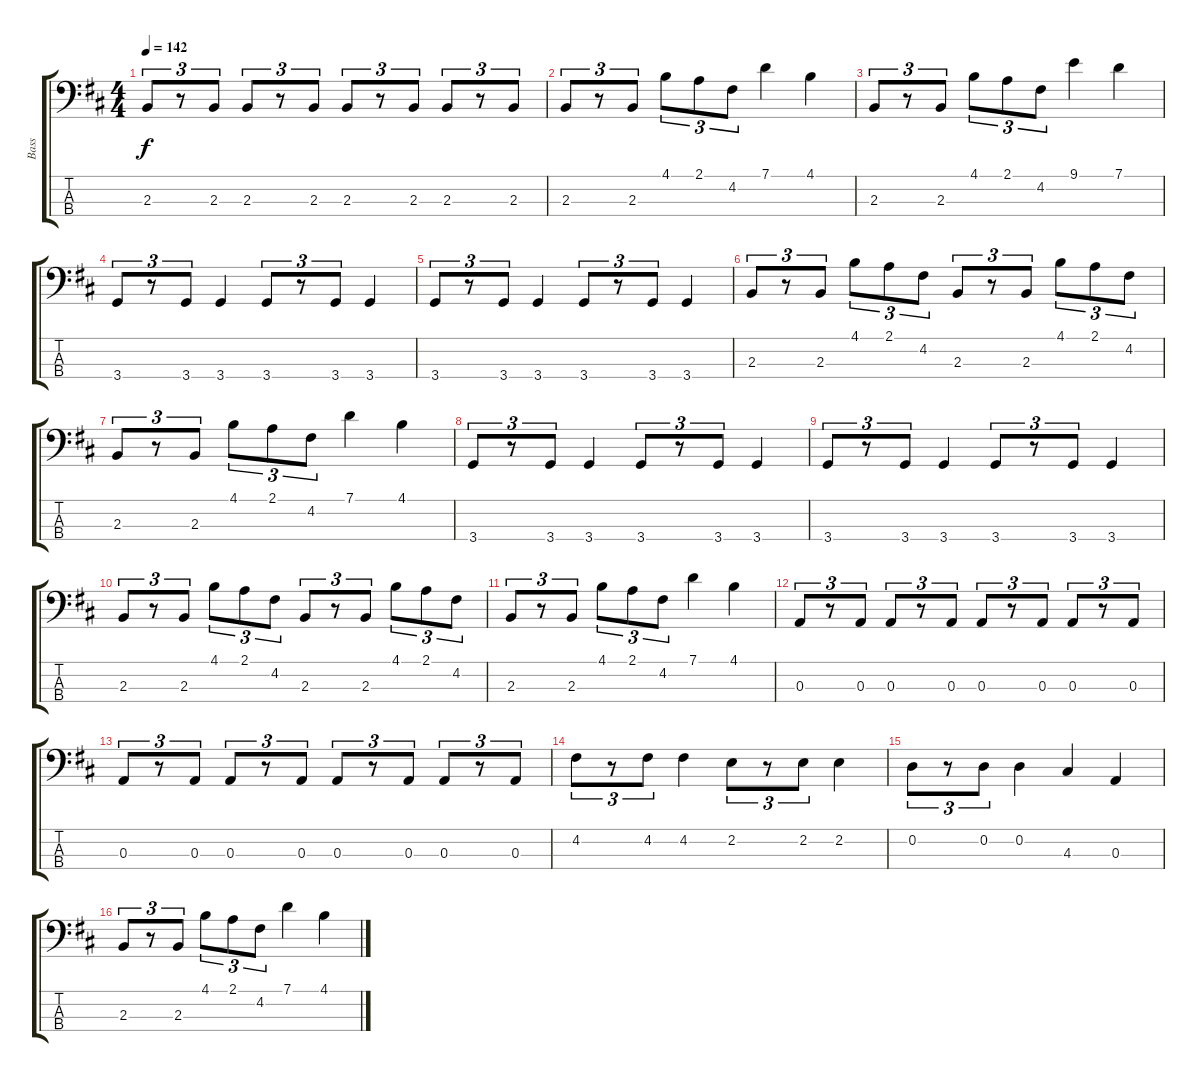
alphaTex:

\track ("Bass" "Bass") {instrument electricbassfinger}
\staff {score tabs}
\tuning (G2 D2 A1 E1) {hide}
\ts (4 4)
\tempo 142
\clef f4
\ks bminor
2.3.8{tu (3 2) dy f} r.8{tu (3 2)} 2.3.8{tu (3 2)} 2.3.8{tu (3 2)} r.8{tu (3 2)} 2.3.8{tu (3 2)} 2.3.8{tu (3 2)} r.8{tu (3 2)} 2.3.8{tu (3 2)} 2.3.8{tu (3 2)} r.8{tu (3 2)} 2.3.8{tu (3 2)} |
2.3.8{tu (3 2)} r.8{tu (3 2)} 2.3.8{tu (3 2)} 4.1.8{tu (3 2)} 2.1.8{tu (3 2)} 4.2.8{tu (3 2)} 7.1.4 4.1.4 |
2.3.8{tu (3 2)} r.8{tu (3 2)} 2.3.8{tu (3 2)} 4.1.8{tu (3 2)} 2.1.8{tu (3 2)} 4.2.8{tu (3 2)} 9.1.4 7.1.4 |
3.4.8{tu (3 2)} r.8{tu (3 2)} 3.4.8{tu (3 2)} 3.4.4 3.4.8{tu (3 2)} r.8{tu (3 2)} 3.4.8{tu (3 2)} 3.4.4 |
3.4.8{tu (3 2)} r.8{tu (3 2)} 3.4.8{tu (3 2)} 3.4.4 3.4.8{tu (3 2)} r.8{tu (3 2)} 3.4.8{tu (3 2)} 3.4.4 |
2.3.8{tu (3 2)} r.8{tu (3 2)} 2.3.8{tu (3 2)} 4.1.8{tu (3 2)} 2.1.8{tu (3 2)} 4.2.8{tu (3 2)} 2.3.8{tu (3 2)} r.8{tu (3 2)} 2.3.8{tu (3 2)} 4.1.8{tu (3 2)} 2.1.8{tu (3 2)} 4.2.8{tu (3 2)} |
2.3.8{tu (3 2)} r.8{tu (3 2)} 2.3.8{tu (3 2)} 4.1.8{tu (3 2)} 2.1.8{tu (3 2)} 4.2.8{tu (3 2)} 7.1.4 4.1.4 |
3.4.8{tu (3 2)} r.8{tu (3 2)} 3.4.8{tu (3 2)} 3.4.4 3.4.8{tu (3 2)} r.8{tu (3 2)} 3.4.8{tu (3 2)} 3.4.4 |
3.4.8{tu (3 2)} r.8{tu (3 2)} 3.4.8{tu (3 2)} 3.4.4 3.4.8{tu (3 2)} r.8{tu (3 2)} 3.4.8{tu (3 2)} 3.4.4 |
2.3.8{tu (3 2)} r.8{tu (3 2)} 2.3.8{tu (3 2)} 4.1.8{tu (3 2)} 2.1.8{tu (3 2)} 4.2.8{tu (3 2)} 2.3.8{tu (3 2)} r.8{tu (3 2)} 2.3.8{tu (3 2)} 4.1.8{tu (3 2)} 2.1.8{tu (3 2)} 4.2.8{tu (3 2)} |
2.3.8{tu (3 2)} r.8{tu (3 2)} 2.3.8{tu (3 2)} 4.1.8{tu (3 2)} 2.1.8{tu (3 2)} 4.2.8{tu (3 2)} 7.1.4 4.1.4 |
0.3.8{tu (3 2)} r.8{tu (3 2)} 0.3.8{tu (3 2)} 0.3.8{tu (3 2)} r.8{tu (3 2)} 0.3.8{tu (3 2)} 0.3.8{tu (3 2)} r.8{tu (3 2)} 0.3.8{tu (3 2)} 0.3.8{tu (3 2)} r.8{tu (3 2)} 0.3.8{tu (3 2)} |
0.3.8{tu (3 2)} r.8{tu (3 2)} 0.3.8{tu (3 2)} 0.3.8{tu (3 2)} r.8{tu (3 2)} 0.3.8{tu (3 2)} 0.3.8{tu (3 2)} r.8{tu (3 2)} 0.3.8{tu (3 2)} 0.3.8{tu (3 2)} r.8{tu (3 2)} 0.3.8{tu (3 2)} |
4.2.8{tu (3 2)} r.8{tu (3 2)} 4.2.8{tu (3 2)} 4.2.4 2.2.8{tu (3 2)} r.8{tu (3 2)} 2.2.8{tu (3 2)} 2.2.4 |
0.2.8{tu (3 2)} r.8{tu (3 2)} 0.2.8{tu (3 2)} 0.2.4 4.3.4 0.3.4 |
2.3.8{tu (3 2)} r.8{tu (3 2)} 2.3.8{tu (3 2)} 4.1.8{tu (3 2)} 2.1.8{tu (3 2)} 4.2.8{tu (3 2)} 7.1.4 4.1.4
